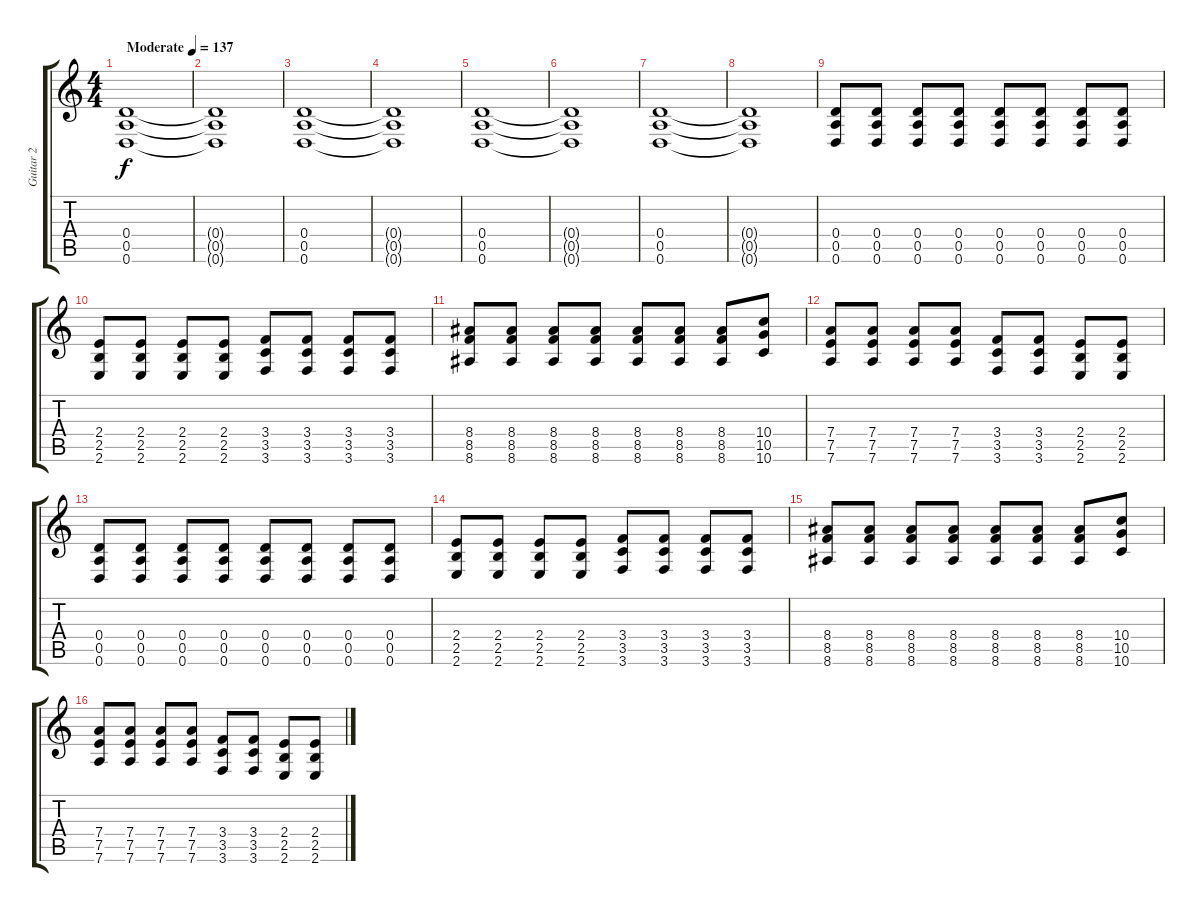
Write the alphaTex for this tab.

\track ("Guitar 2" "Guitar 2") {instrument distortionguitar}
\staff {score tabs}
\tuning (E4 B3 G3 D3 A2 D2) {hide}
\ts (4 4)
\tempo (137 "Moderate")
\clef g2
\ks c
(0.4 0.5 0.6).1{dy f instrument distortionguitar} |
(0.4{t} 0.5{t} 0.6{t}).1 |
(0.4 0.5 0.6).1 |
(0.4{t} 0.5{t} 0.6{t}).1 |
(0.4 0.5 0.6).1 |
(0.4{t} 0.5{t} 0.6{t}).1 |
(0.4 0.5 0.6).1 |
(0.4{t} 0.5{t} 0.6{t}).1 |
(0.4 0.5 0.6).8 (0.4 0.5 0.6).8 (0.4 0.5 0.6).8 (0.4 0.5 0.6).8 (0.4 0.5 0.6).8 (0.4 0.5 0.6).8 (0.4 0.5 0.6).8 (0.4 0.5 0.6).8 |
(2.4 2.5 2.6).8 (2.4 2.5 2.6).8 (2.4 2.5 2.6).8 (2.4 2.5 2.6).8 (3.4 3.5 3.6).8 (3.4 3.5 3.6).8 (3.4 3.5 3.6).8 (3.4 3.5 3.6).8 |
(8.4 8.5 8.6).8 (8.4 8.5 8.6).8 (8.4 8.5 8.6).8 (8.4 8.5 8.6).8 (8.4 8.5 8.6).8 (8.4 8.5 8.6).8 (8.4 8.5 8.6).8 (10.4 10.5 10.6).8 |
(7.4 7.5 7.6).8 (7.4 7.5 7.6).8 (7.4 7.5 7.6).8 (7.4 7.5 7.6).8 (3.4 3.5 3.6).8 (3.4 3.5 3.6).8 (2.4 2.5 2.6).8 (2.4 2.5 2.6).8 |
(0.4 0.5 0.6).8 (0.4 0.5 0.6).8 (0.4 0.5 0.6).8 (0.4 0.5 0.6).8 (0.4 0.5 0.6).8 (0.4 0.5 0.6).8 (0.4 0.5 0.6).8 (0.4 0.5 0.6).8 |
(2.4 2.5 2.6).8 (2.4 2.5 2.6).8 (2.4 2.5 2.6).8 (2.4 2.5 2.6).8 (3.4 3.5 3.6).8 (3.4 3.5 3.6).8 (3.4 3.5 3.6).8 (3.4 3.5 3.6).8 |
(8.4 8.5 8.6).8 (8.4 8.5 8.6).8 (8.4 8.5 8.6).8 (8.4 8.5 8.6).8 (8.4 8.5 8.6).8 (8.4 8.5 8.6).8 (8.4 8.5 8.6).8 (10.4 10.5 10.6).8 |
(7.4 7.5 7.6).8 (7.4 7.5 7.6).8 (7.4 7.5 7.6).8 (7.4 7.5 7.6).8 (3.4 3.5 3.6).8 (3.4 3.5 3.6).8 (2.4 2.5 2.6).8 (2.4 2.5 2.6).8
